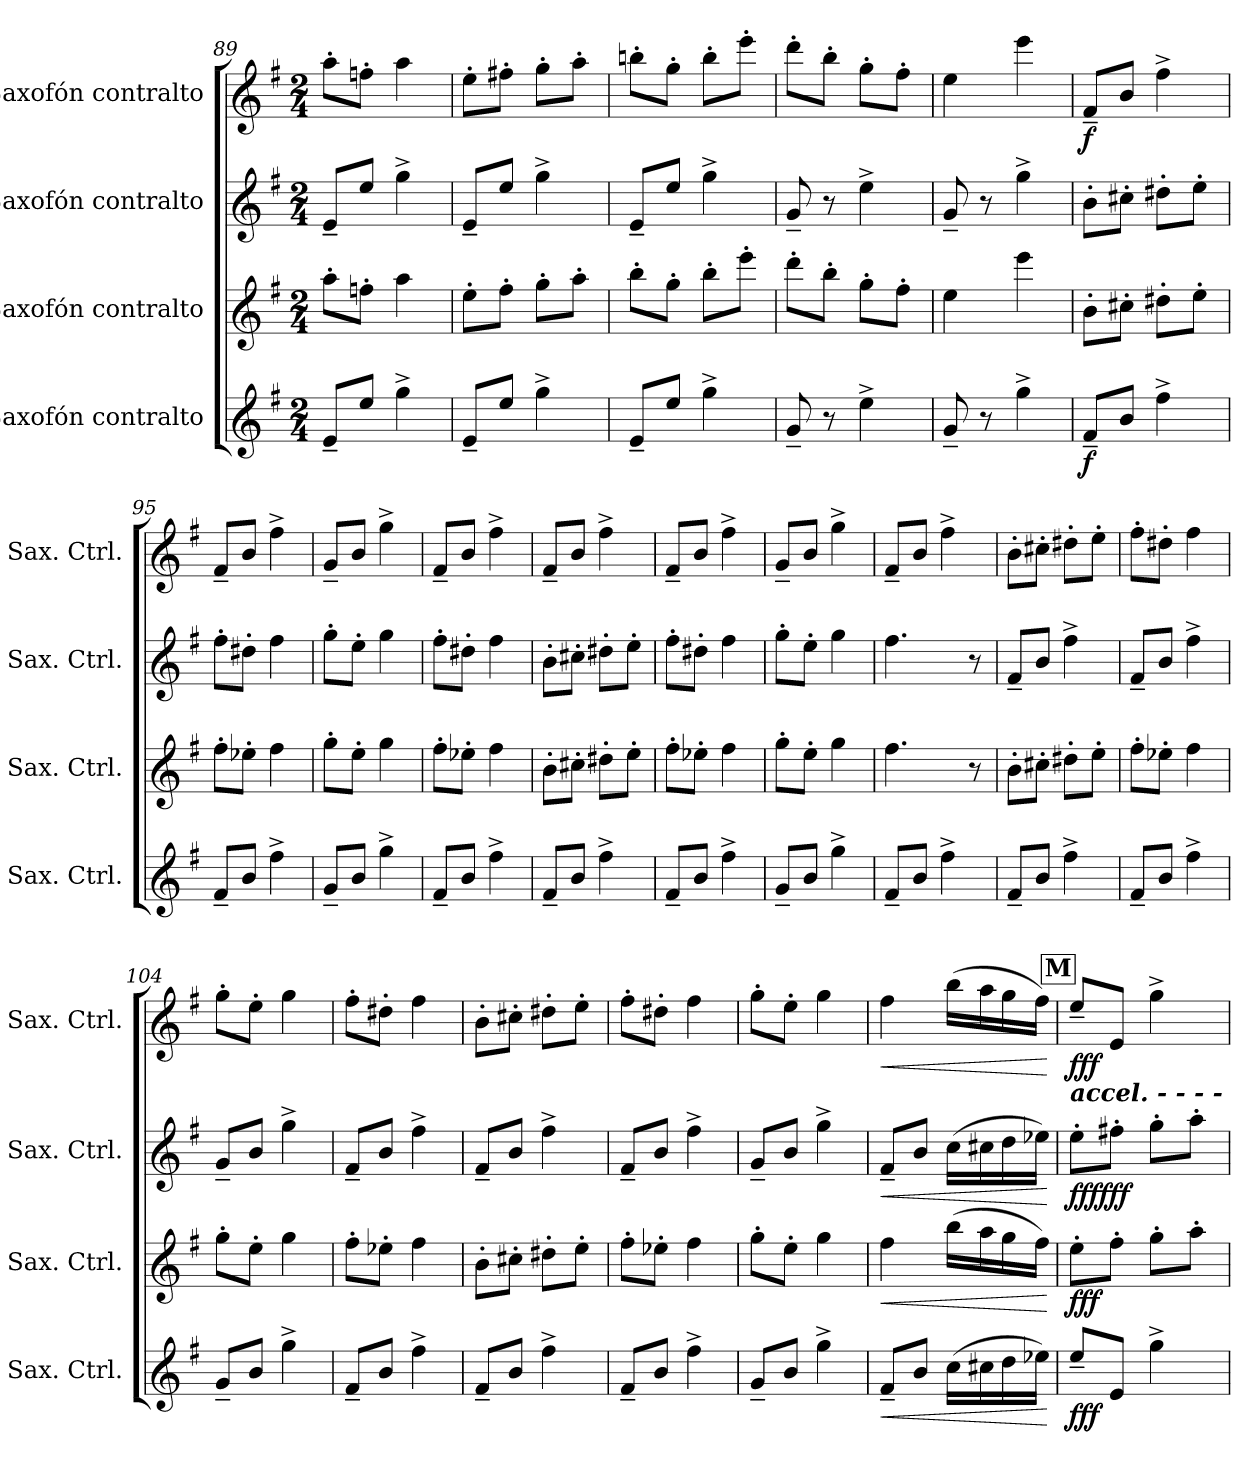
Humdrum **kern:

**kern	**dynam	**kern	**dynam	**kern	**dynam	**kern	**dynam
*part4	*part4	*part3	*part3	*part2	*part2	*part1	*part1
*staff4	*staff4	*staff3	*staff3	*staff2	*staff2	*staff1	*staff1
*I"Saxofón contralto	*	*I"Saxofón contralto	*	*I"Saxofón contralto	*	*I"Saxofón contralto	*
*I'Sax. Ctrl.	*	*I'Sax. Ctrl.	*	*I'Sax. Ctrl.	*	*I'Sax. Ctrl.	*
*clefG2	*	*clefG2	*	*clefG2	*	*clefG2	*
*ITrd5c9	*	*ITrd5c9	*	*ITrd5c9	*	*ITrd5c9	*
*k[b-e-]	*	*k[b-e-]	*	*k[b-e-]	*	*k[b-e-]	*
*M2/4	*	*M2/4	*	*M2/4	*	*M2/4	*
*MM170	*	*MM170	*	*MM170	*	*MM170	*
=89	=89	=89	=89	=89	=89	=89	=89
8G~/L	.	8cc'\L	.	8G~/L	.	8cc'\L	.
8g/J	.	8a-X'\J	.	8g/J	.	8a-X'\J	.
4b-^\	.	4cc\	.	4b-^\	.	4cc\	.
=90	=90	=90	=90	=90	=90	=90	=90
8G~/L	.	8g'\L	.	8G~/L	.	8g'\L	.
8g/J	.	8a'\J	.	8g/J	.	8an'\J	.
4b-^\	.	8b-'\L	.	4b-^\	.	8b-'\L	.
.	.	8cc'\J	.	.	.	8cc'\J	.
=91	=91	=91	=91	=91	=91	=91	=91
8G~/L	.	8dd'\L	.	8G~/L	.	8ddn'\L	.
8g/J	.	8b-'\J	.	8g/J	.	8b-'\J	.
4b-^\	.	8dd'\L	.	4b-^\	.	8dd'\L	.
.	.	8gg'\J	.	.	.	8gg'\J	.
=92	=92	=92	=92	=92	=92	=92	=92
*	*	*	*	*	*	*MM174	*
8B-~/	.	8ff'\L	.	8B-~/	.	8ff'\L	.
8r	.	8dd'\J	.	8r	.	8dd'\J	.
4g^\	.	8b-'\L	.	4g^\	.	8b-'\L	.
.	.	8a'\J	.	.	.	8a'\J	.
=93	=93	=93	=93	=93	=93	=93	=93
8B-~/	.	4g\	.	8B-~/	.	4g\	.
8r	.	.	.	8r	.	.	.
4b-^\	.	4gg\	.	4b-^\	.	4gg\	.
!!LO:LB:g=z
=94	=94	=94	=94	=94	=94	=94	=94
!!LO:REH:place=s1:a:B:fs=14:t=K
*	*	*	*	*	*	*MM180	*
!	!LO:DY:b	!	!LO:DY:b	!	!	!	!
!	!	!	!LO:DY:n=1:b	!	!LO:DY:b	!	!
!	!	!	!	!	!LO:DY:n=1:b	!	!LO:DY:b
8A~/L	f	8d'\L	mp mf	8d'\L	mp mf	8A~/L	f
8d/J	.	8en'\J	.	8en'\J	.	8d/J	.
4a^\	.	8f#X'\L	.	8f#X'\L	.	4a^\	.
.	.	8g'\J	.	8g'\J	.	.	.
=95	=95	=95	=95	=95	=95	=95	=95
8A~/L	.	8a'\L	.	8a'\L	.	8A~/L	.
8d/J	.	8g-X'\J	.	8f#X'\J	.	8d/J	.
4a^\	.	4a\	.	4a\	.	4a^\	.
=96	=96	=96	=96	=96	=96	=96	=96
*	*	*	*	*	*	*MM183	*
8B-~/L	.	8b-'\L	.	8b-'\L	.	8B-~/L	.
8d/J	.	8g'\J	.	8g'\J	.	8d/J	.
4b-^\	.	4b-\	.	4b-\	.	4b-^\	.
=97	=97	=97	=97	=97	=97	=97	=97
8A~/L	.	8a'\L	.	8a'\L	.	8A~/L	.
8d/J	.	8g-X'\J	.	8f#X'\J	.	8d/J	.
4a^\	.	4a\	.	4a\	.	4a^\	.
=98	=98	=98	=98	=98	=98	=98	=98
*	*	*	*	*	*	*MM186	*
8A~/L	.	8d'\L	.	8d'\L	.	8A~/L	.
8d/J	.	8en'\J	.	8en'\J	.	8d/J	.
4a^\	.	8f#X'\L	.	8f#X'\L	.	4a^\	.
.	.	8g'\J	.	8g'\J	.	.	.
=99	=99	=99	=99	=99	=99	=99	=99
8A~/L	.	8a'\L	.	8a'\L	.	8A~/L	.
8d/J	.	8g-X'\J	.	8f#X'\J	.	8d/J	.
4a^\	.	4a\	.	4a\	.	4a^\	.
=100	=100	=100	=100	=100	=100	=100	=100
8B-~/L	.	8b-'\L	.	8b-'\L	.	8B-~/L	.
8d/J	.	8g'\J	.	8g'\J	.	8d/J	.
4b-^\	.	4b-\	.	4b-\	.	4b-^\	.
=101	=101	=101	=101	=101	=101	=101	=101
8A~/L	.	4.a\	.	4.a\	.	8A~/L	.
8d/J	.	.	.	.	.	8d/J	.
4a^\	.	.	.	.	.	4a^\	.
.	.	8r	.	8r	.	.	.
!!LO:PB:g=z
=102	=102	=102	=102	=102	=102	=102	=102
!!LO:REH:place=s1:a:B:fs=14:t=L
*	*	*	*	*	*	*MM190	*
!	!	!	!LO:DY:b	!	!	!	!
!	!	!	!LO:DY:n=1:b	!	!	!	!
8A~/L	.	8d'\L	mp mf	8A~/L	.	8d'\L	.
8d/J	.	8en'\J	.	8d/J	.	8en'\J	.
4a^\	.	8f#X'\L	.	4a^\	.	8f#X'\L	.
.	.	8g'\J	.	.	.	8g'\J	.
=103	=103	=103	=103	=103	=103	=103	=103
8A~/L	.	8a'\L	.	8A~/L	.	8a'\L	.
8d/J	.	8g-X'\J	.	8d/J	.	8f#X'\J	.
4a^\	.	4a\	.	4a^\	.	4a\	.
=104	=104	=104	=104	=104	=104	=104	=104
*	*	*	*	*	*	*MM194	*
8B-~/L	.	8b-'\L	.	8B-~/L	.	8b-'\L	.
8d/J	.	8g'\J	.	8d/J	.	8g'\J	.
4b-^\	.	4b-\	.	4b-^\	.	4b-\	.
=105	=105	=105	=105	=105	=105	=105	=105
8A~/L	.	8a'\L	.	8A~/L	.	8a'\L	.
8d/J	.	8g-X'\J	.	8d/J	.	8f#X'\J	.
4a^\	.	4a\	.	4a^\	.	4a\	.
=106	=106	=106	=106	=106	=106	=106	=106
8A~/L	.	8d'\L	.	8A~/L	.	8d'\L	.
8d/J	.	8en'\J	.	8d/J	.	8en'\J	.
4a^\	.	8f#X'\L	.	4a^\	.	8f#X'\L	.
.	.	8g'\J	.	.	.	8g'\J	.
=107	=107	=107	=107	=107	=107	=107	=107
8A~/L	.	8a'\L	.	8A~/L	.	8a'\L	.
8d/J	.	8g-X'\J	.	8d/J	.	8f#X'\J	.
4a^\	.	4a\	.	4a^\	.	4a\	.
=108	=108	=108	=108	=108	=108	=108	=108
8B-~/L	.	8b-'\L	.	8B-~/L	.	8b-'\L	.
8d/J	.	8g'\J	.	8d/J	.	8g'\J	.
4b-^\	.	4b-\	.	4b-^\	.	4b-\	.
!!LO:LB:g=z
=109	=109	=109	=109	=109	=109	=109	=109
!	!LO:HP:b	!	!LO:HP:b	!	!LO:HP:b	!	!LO:HP:b
8A~/L	<	4a\	<	8A~/L	<	4a\	<
8d/J	.	.	.	8d/J	.	.	.
(16e-\LL	.	(16dd\LL	.	(16e-\LL	.	(16dd\LL	.
16en\	.	16cc\	.	16en\	.	16cc\	.
16f\	.	16b-\	.	16f\	.	16b-\	.
16g-X\JJ)	.	16a\JJ)	.	16g-X\JJ)	.	16a\JJ)	.
.	[	.	[	.	[	.	[
!!LO:REH:place=s1:a:B:fs=14:t=M
=110	=110	=110	=110	=110	=110	=110	=110
!	!	!	!	!LO:TX:a:Bi:t=accel.  -  -  -  -	!	!	!
!	!LO:DY:b	!	!LO:DY:b	!	!LO:DY:b	!	!
!	!	!	!	!	!LO:DY:n=1:b	!	!LO:DY:b
8g~/L	fff	8g'\L	fff	8g'\L	fff fff	8g~/L	fff
8G/J	.	8a'\J	.	8an'\J	.	8G/J	.
4b-^\	.	8b-'\L	.	8b-'\L	.	4b-^\	.
.	.	8cc'\J	.	8cc'\J	.	.	.
=	=	=	=	=	=	=	=
*-	*-	*-	*-	*-	*-	*-	*-
